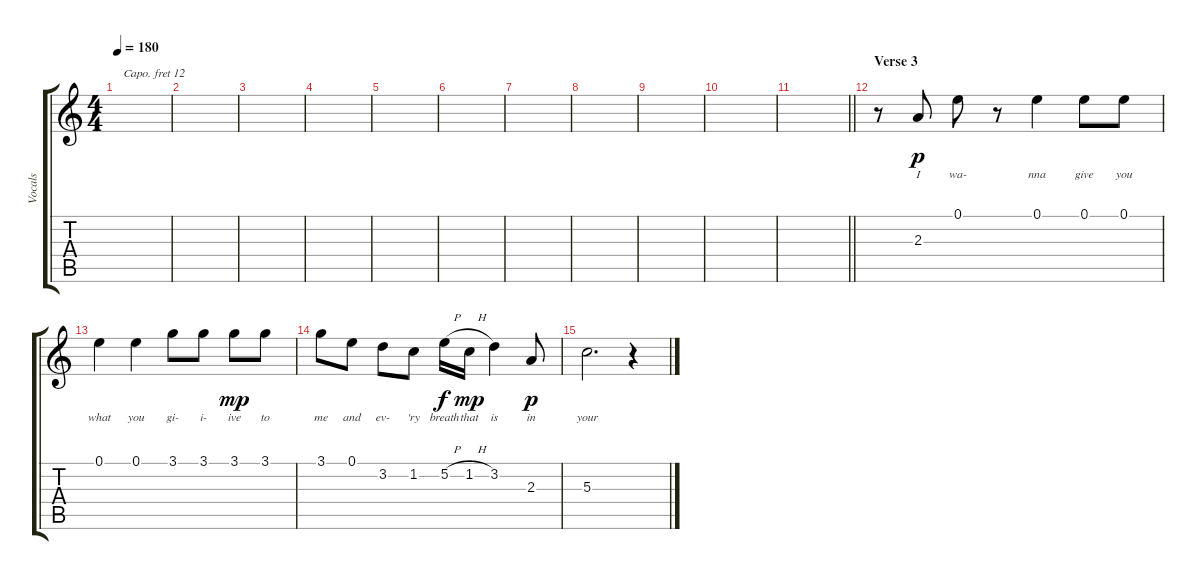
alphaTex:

\track ("Vocals" "Vocals") {instrument oboe}
\staff {score tabs}
\capo 12
\tuning (E4 B3 G3 D3 A2 E2) {hide}
\ts (4 4)
\tempo 180
\clef g2
\ks aminor
|
|
|
|
|
|
|
|
|
|
\barLineRight lightlight
|
\section ("" "Verse 3")
r.8 2.3.8{lyrics (0 "I") lyrics (1 "") lyrics (2 "") lyrics (3 "") lyrics (4 "") dy p} 0.1.8{lyrics (0 "wa-") lyrics (1 "") lyrics (2 "") lyrics (3 "") lyrics (4 "")} r.8 0.1.4{lyrics (0 "nna") lyrics (1 "") lyrics (2 "") lyrics (3 "") lyrics (4 "")} 0.1.8{lyrics (0 "give") lyrics (1 "") lyrics (2 "") lyrics (3 "") lyrics (4 "")} 0.1.8{lyrics (0 "you") lyrics (1 "") lyrics (2 "") lyrics (3 "") lyrics (4 "")} |
0.1.4{lyrics (0 "what") lyrics (1 "") lyrics (2 "") lyrics (3 "") lyrics (4 "")} 0.1.4{lyrics (0 "you") lyrics (1 "") lyrics (2 "") lyrics (3 "") lyrics (4 "")} 3.1.8{lyrics (0 "gi-") lyrics (1 "") lyrics (2 "") lyrics (3 "") lyrics (4 "")} 3.1.8{lyrics (0 "i-") lyrics (1 "") lyrics (2 "") lyrics (3 "") lyrics (4 "")} 3.1.8{lyrics (0 "ive") lyrics (1 "") lyrics (2 "") lyrics (3 "") lyrics (4 "") dy mp} 3.1.8{lyrics (0 "to") lyrics (1 "") lyrics (2 "") lyrics (3 "") lyrics (4 "")} |
3.1.8{lyrics (0 "me") lyrics (1 "") lyrics (2 "") lyrics (3 "") lyrics (4 "")} 0.1.8{lyrics (0 "and") lyrics (1 "") lyrics (2 "") lyrics (3 "") lyrics (4 "")} 3.2.8{lyrics (0 "ev-") lyrics (1 "") lyrics (2 "") lyrics (3 "") lyrics (4 "")} 1.2.8{lyrics (0 "'ry") lyrics (1 "") lyrics (2 "") lyrics (3 "") lyrics (4 "")} 5.2{h}.16{lyrics (0 "breath") lyrics (1 "") lyrics (2 "") lyrics (3 "") lyrics (4 "") dy f} 1.2{h}.16{lyrics (0 "that") lyrics (1 "") lyrics (2 "") lyrics (3 "") lyrics (4 "") dy mp} 3.2.4{lyrics (0 "is") lyrics (1 "") lyrics (2 "") lyrics (3 "") lyrics (4 "")} 2.3.8{lyrics (0 "in") lyrics (1 "") lyrics (2 "") lyrics (3 "") lyrics (4 "") dy p} |
5.3.2{d lyrics (0 "your") lyrics (1 "") lyrics (2 "") lyrics (3 "") lyrics (4 "")} r.4
